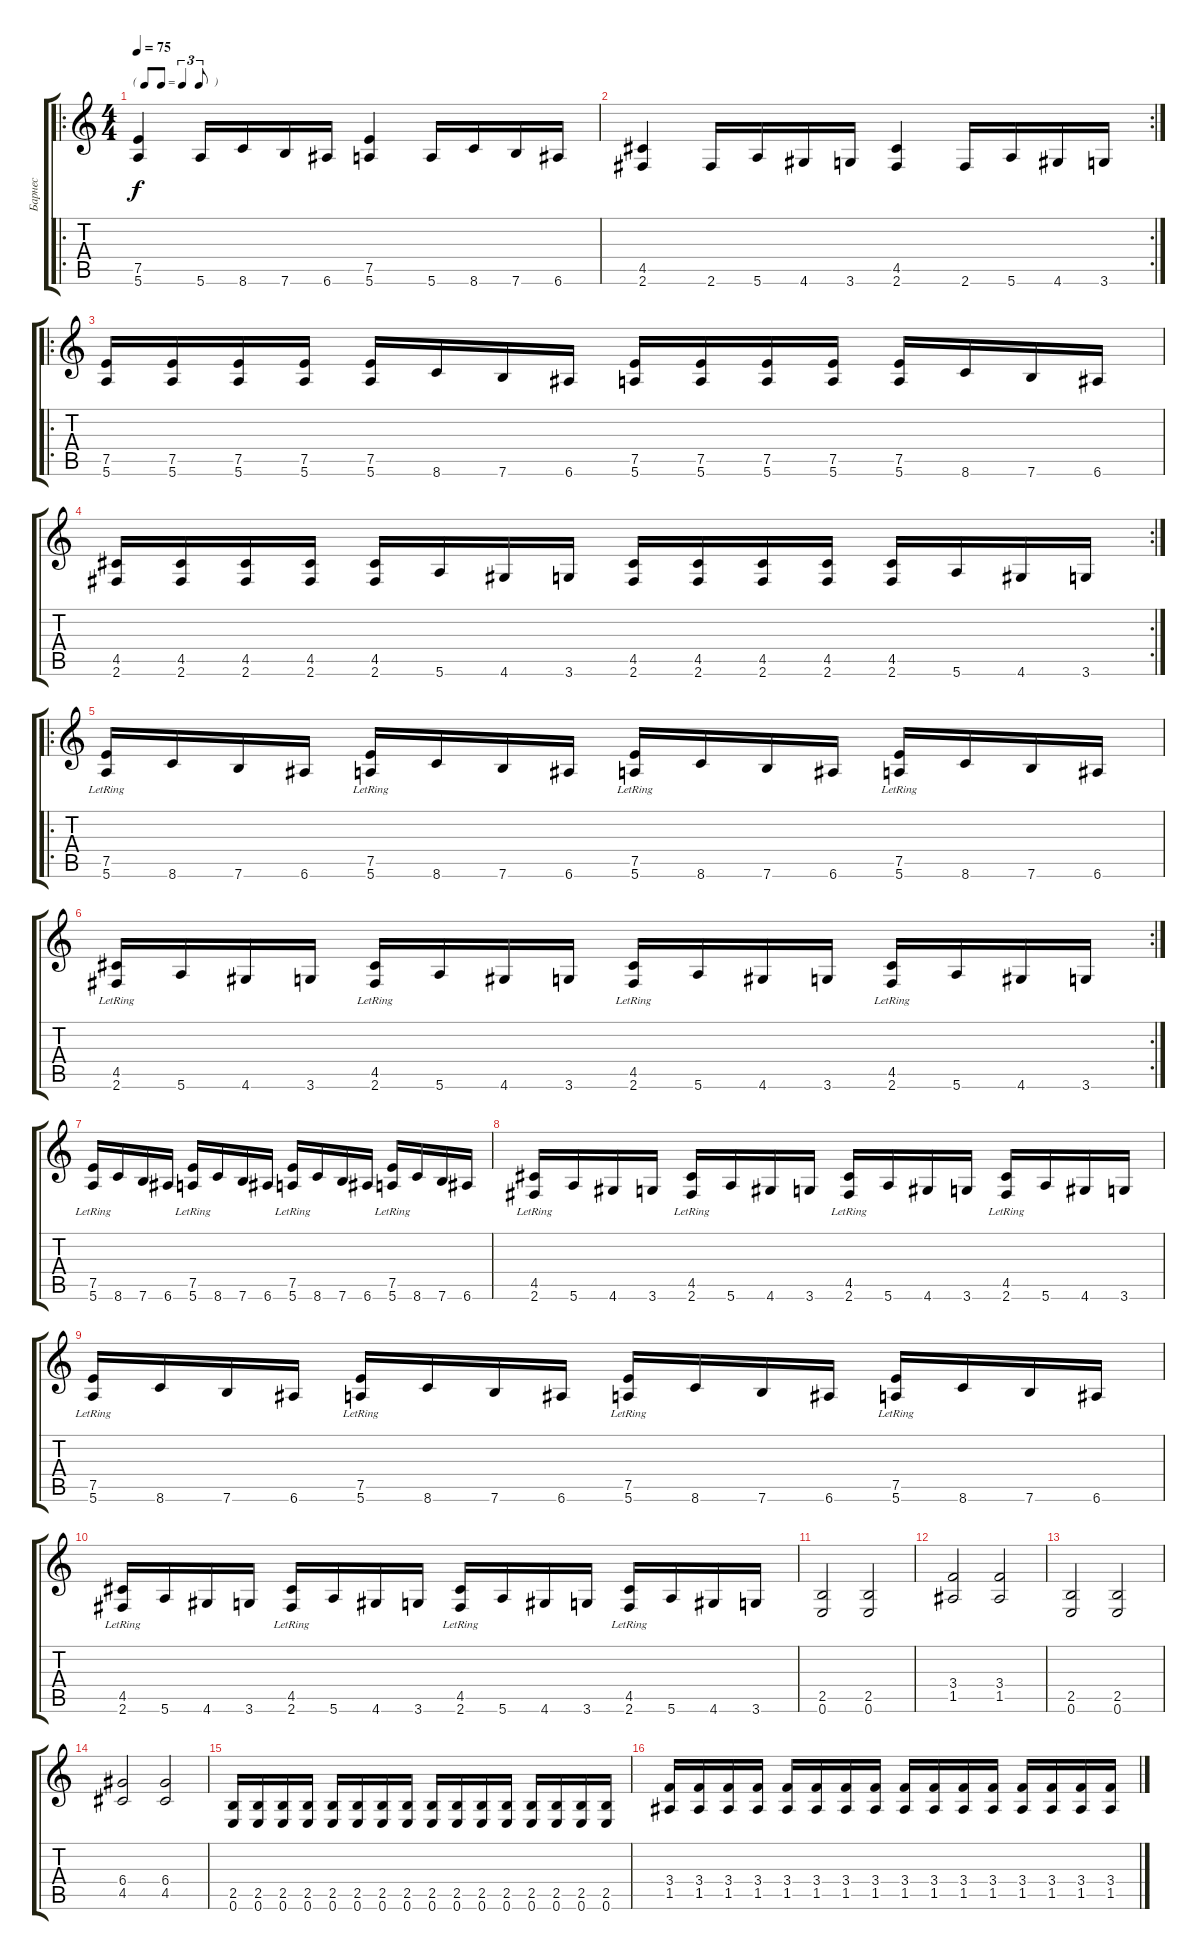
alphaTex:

\track ("Барнес" "Барнес") {instrument distortionguitar}
\staff {score tabs}
\tuning (E4 B3 G3 D3 A2 E2) {hide}
\ro
\ts (4 4)
\tf triplet8th
\tempo 75
\clef g2
\ks c
(7.5 5.6).4{dy f instrument distortionguitar} 5.6.16 8.6.16 7.6.16 6.6.16 (7.5 5.6).4 5.6.16 8.6.16 7.6.16 6.6.16 |
\rc 2
(4.5 2.6).4 2.6.16 5.6.16 4.6.16 3.6.16 (4.5 2.6).4 2.6.16 5.6.16 4.6.16 3.6.16 |
\ro
(7.5 5.6).16 (7.5 5.6).16 (7.5 5.6).16 (7.5 5.6).16 (7.5 5.6).16 8.6.16 7.6.16 6.6.16 (7.5 5.6).16 (7.5 5.6).16 (7.5 5.6).16 (7.5 5.6).16 (7.5 5.6).16 8.6.16 7.6.16 6.6.16 |
\rc 2
(4.5 2.6).16 (4.5 2.6).16 (4.5 2.6).16 (4.5 2.6).16 (4.5 2.6).16 5.6.16 4.6.16 3.6.16 (4.5 2.6).16 (4.5 2.6).16 (4.5 2.6).16 (4.5 2.6).16 (4.5 2.6).16 5.6.16 4.6.16 3.6.16 |
\ro
(7.5{lr} 5.6).16 8.6.16 7.6.16 6.6.16 (7.5{lr} 5.6).16 8.6.16 7.6.16 6.6.16 (7.5{lr} 5.6).16 8.6.16 7.6.16 6.6.16 (7.5{lr} 5.6).16 8.6.16 7.6.16 6.6.16 |
\rc 2
(4.5{lr} 2.6).16 5.6.16 4.6.16 3.6.16 (4.5{lr} 2.6).16 5.6.16 4.6.16 3.6.16 (4.5{lr} 2.6).16 5.6.16 4.6.16 3.6.16 (4.5{lr} 2.6).16 5.6.16 4.6.16 3.6.16 |
(7.5{lr} 5.6).16 8.6.16 7.6.16 6.6.16 (7.5{lr} 5.6).16 8.6.16 7.6.16 6.6.16 (7.5{lr} 5.6).16 8.6.16 7.6.16 6.6.16 (7.5{lr} 5.6).16 8.6.16 7.6.16 6.6.16 |
(4.5{lr} 2.6).16 5.6.16 4.6.16 3.6.16 (4.5{lr} 2.6).16 5.6.16 4.6.16 3.6.16 (4.5{lr} 2.6).16 5.6.16 4.6.16 3.6.16 (4.5{lr} 2.6).16 5.6.16 4.6.16 3.6.16 |
(7.5{lr} 5.6).16 8.6.16 7.6.16 6.6.16 (7.5{lr} 5.6).16 8.6.16 7.6.16 6.6.16 (7.5{lr} 5.6).16 8.6.16 7.6.16 6.6.16 (7.5{lr} 5.6).16 8.6.16 7.6.16 6.6.16 |
(4.5{lr} 2.6).16 5.6.16 4.6.16 3.6.16 (4.5{lr} 2.6).16 5.6.16 4.6.16 3.6.16 (4.5{lr} 2.6).16 5.6.16 4.6.16 3.6.16 (4.5{lr} 2.6).16 5.6.16 4.6.16 3.6.16 |
(2.5 0.6).2 (2.5 0.6).2 |
(3.4 1.5).2 (3.4 1.5).2 |
(2.5 0.6).2 (2.5 0.6).2 |
(6.4 4.5).2 (6.4 4.5).2 |
(2.5 0.6).16 (2.5 0.6).16 (2.5 0.6).16 (2.5 0.6).16 (2.5 0.6).16 (2.5 0.6).16 (2.5 0.6).16 (2.5 0.6).16 (2.5 0.6).16 (2.5 0.6).16 (2.5 0.6).16 (2.5 0.6).16 (2.5 0.6).16 (2.5 0.6).16 (2.5 0.6).16 (2.5 0.6).16 |
(3.4 1.5).16 (3.4 1.5).16 (3.4 1.5).16 (3.4 1.5).16 (3.4 1.5).16 (3.4 1.5).16 (3.4 1.5).16 (3.4 1.5).16 (3.4 1.5).16 (3.4 1.5).16 (3.4 1.5).16 (3.4 1.5).16 (3.4 1.5).16 (3.4 1.5).16 (3.4 1.5).16 (3.4 1.5).16
